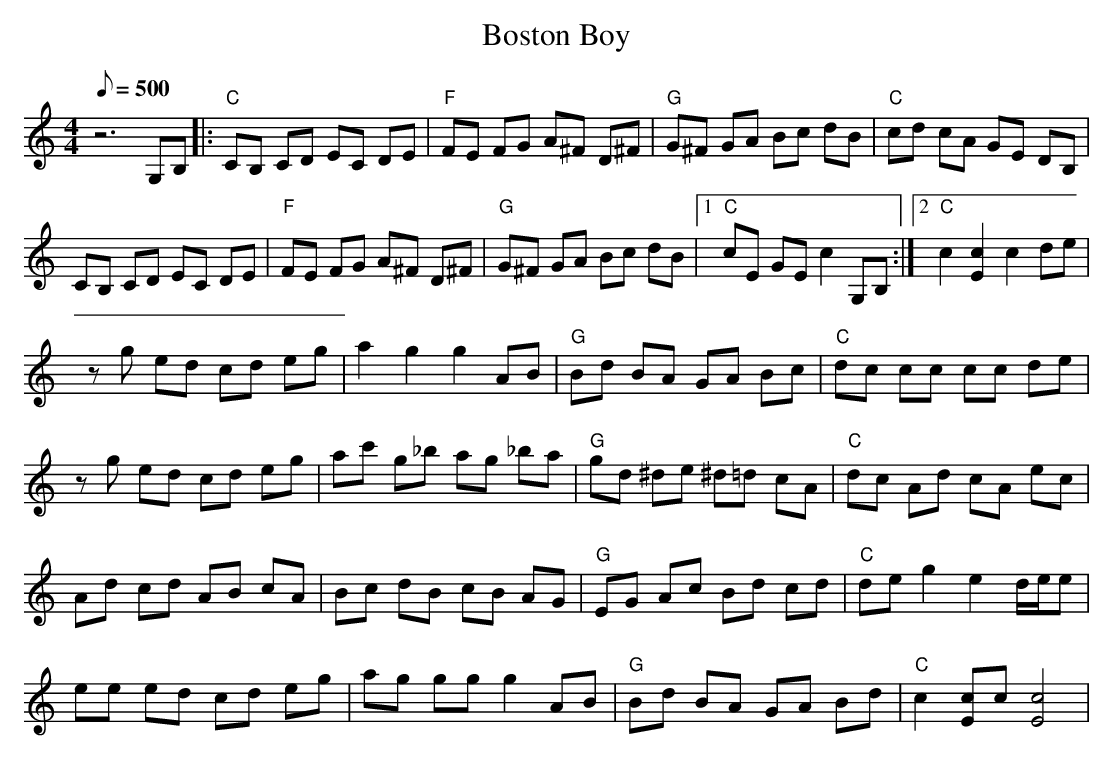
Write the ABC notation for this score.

X:1a
T: Boston Boy
L: 1/8
Q: 500
M: 4/4
K: C
 z6 G,B, |: "C"CB, CD EC DE | "F"FE FG A^F D^F | "G"G^F GA Bc dB | "C"cd cA GE DB, |
 CB, CD EC DE | "F"FE FG A^F D^F | "G"G^F GA Bc dB |1 "C"cE GE c2 G,B, :|2 "C"c2 [c2E2] c2 de |
 zg ed cd eg | a2 g2 g2 AB | "G"Bd BA GA Bc | "C"dc cc cc de |
 zg ed cd eg | ac' g_b ag _ba | "G"gd ^de ^d=d cA | "C"dc Ad cA ec |
 Ad cd AB cA | Bc dB cB AG | "G"EG Ac Bd cd | "C"de g2 e2 d/e/e |
 ee ed cd eg | ag gg g2 AB | "G"Bd BA GA Bd | "C"c2 [cE]c [c4E4] |
